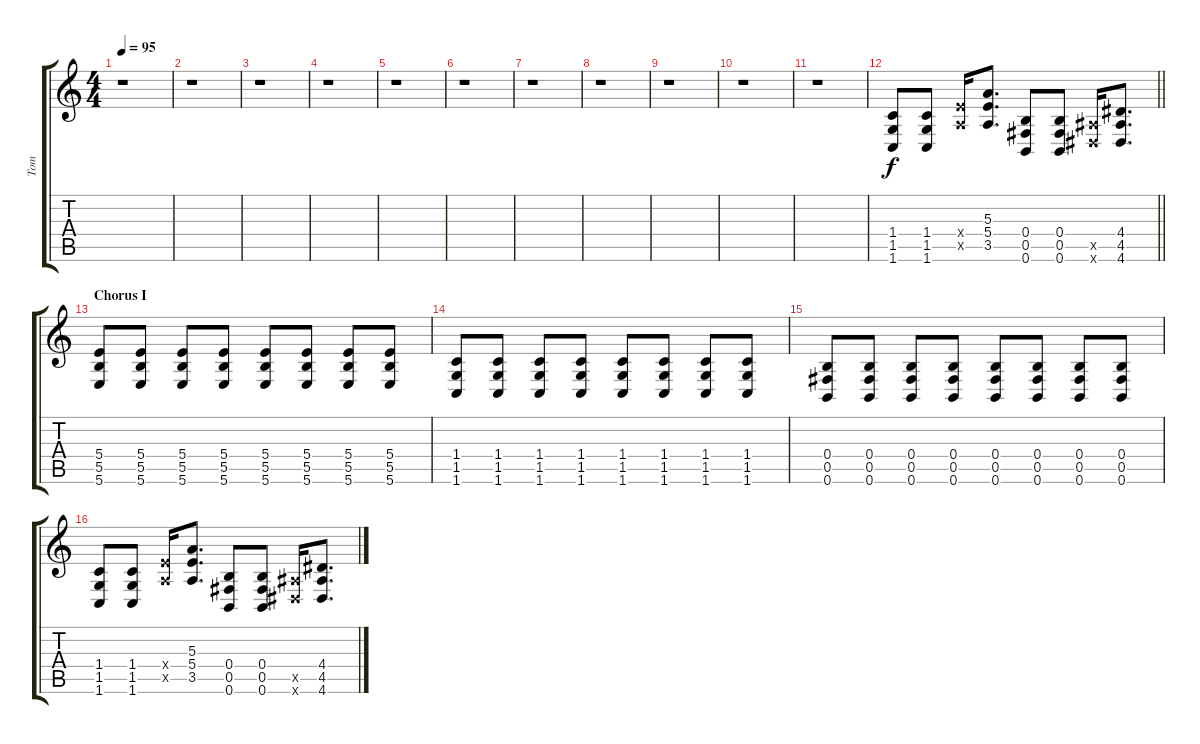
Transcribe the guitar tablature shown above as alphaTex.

\track ("Tom" "Tom") {instrument distortionguitar}
\staff {score tabs}
\tuning (Db4 Ab3 E3 B2 Gb2 B1) {hide}
\ts (4 4)
\tempo 95
\clef g2
\ks c
r.1{dy f} |
r.1 |
r.1 |
r.1 |
r.1 |
r.1 |
r.1 |
r.1 |
r.1 |
r.1 |
r.1 |
\barLineRight lightlight
(1.4 1.5 1.6).8 (1.4 1.5 1.6).8 (5.4{x} 3.5{x}).16 (5.3 5.4 3.5).8{d} (0.4 0.5 0.6).8 (0.4 0.5 0.6).8 (4.5{x} 4.6{x}).16 (4.4 4.5 4.6).8{d} |
\section ("" "Chorus I")
(5.4 5.5 5.6).8 (5.4 5.5 5.6).8 (5.4 5.5 5.6).8 (5.4 5.5 5.6).8 (5.4 5.5 5.6).8 (5.4 5.5 5.6).8 (5.4 5.5 5.6).8 (5.4 5.5 5.6).8 |
(1.4 1.5 1.6).8 (1.4 1.5 1.6).8 (1.4 1.5 1.6).8 (1.4 1.5 1.6).8 (1.4 1.5 1.6).8 (1.4 1.5 1.6).8 (1.4 1.5 1.6).8 (1.4 1.5 1.6).8 |
(0.4 0.5 0.6).8 (0.4 0.5 0.6).8 (0.4 0.5 0.6).8 (0.4 0.5 0.6).8 (0.4 0.5 0.6).8 (0.4 0.5 0.6).8 (0.4 0.5 0.6).8 (0.4 0.5 0.6).8 |
(1.4 1.5 1.6).8 (1.4 1.5 1.6).8 (5.4{x} 3.5{x}).16 (5.3 5.4 3.5).8{d} (0.4 0.5 0.6).8 (0.4 0.5 0.6).8 (4.5{x} 4.6{x}).16 (4.4 4.5 4.6).8{d}
